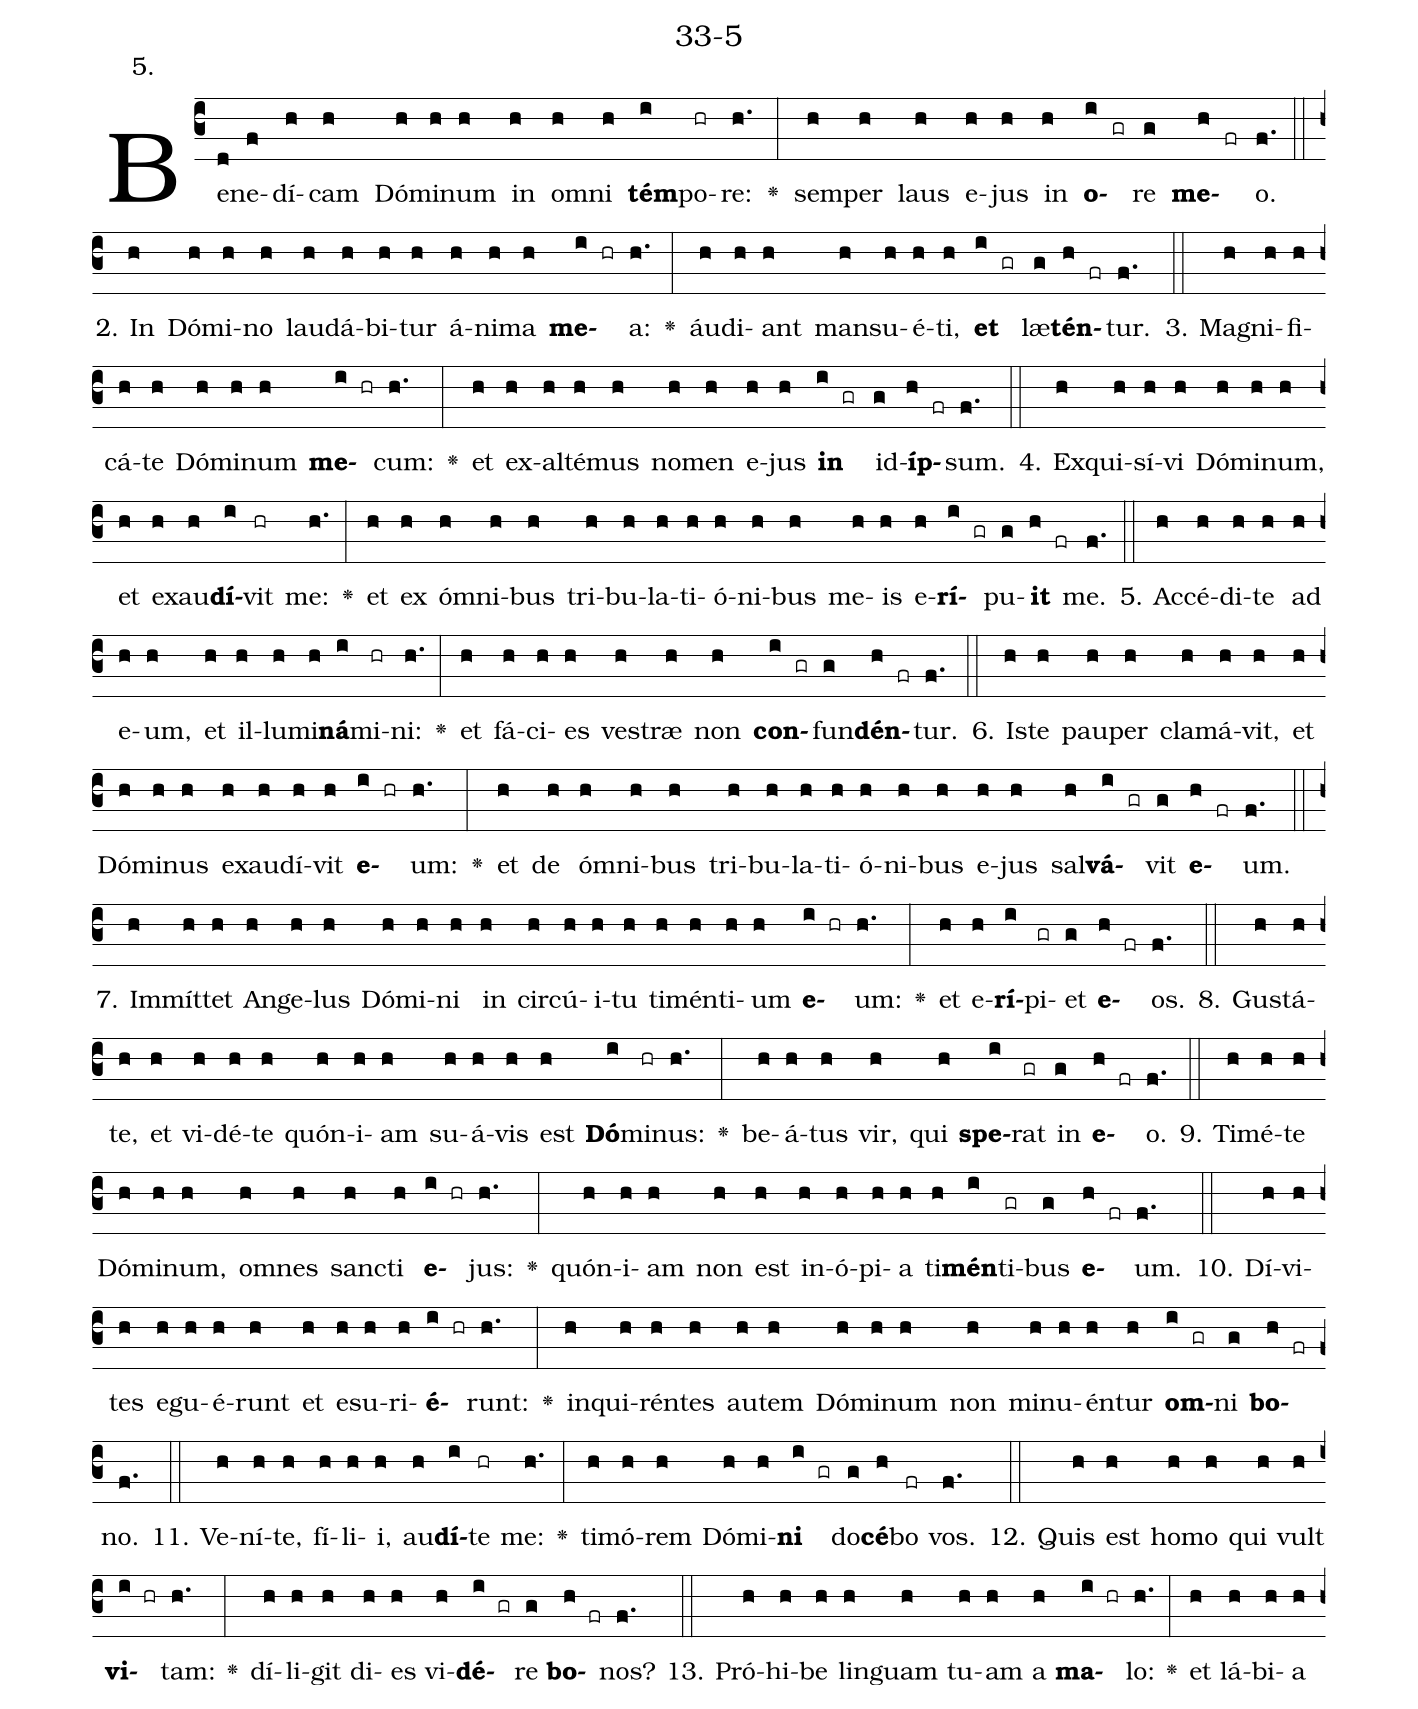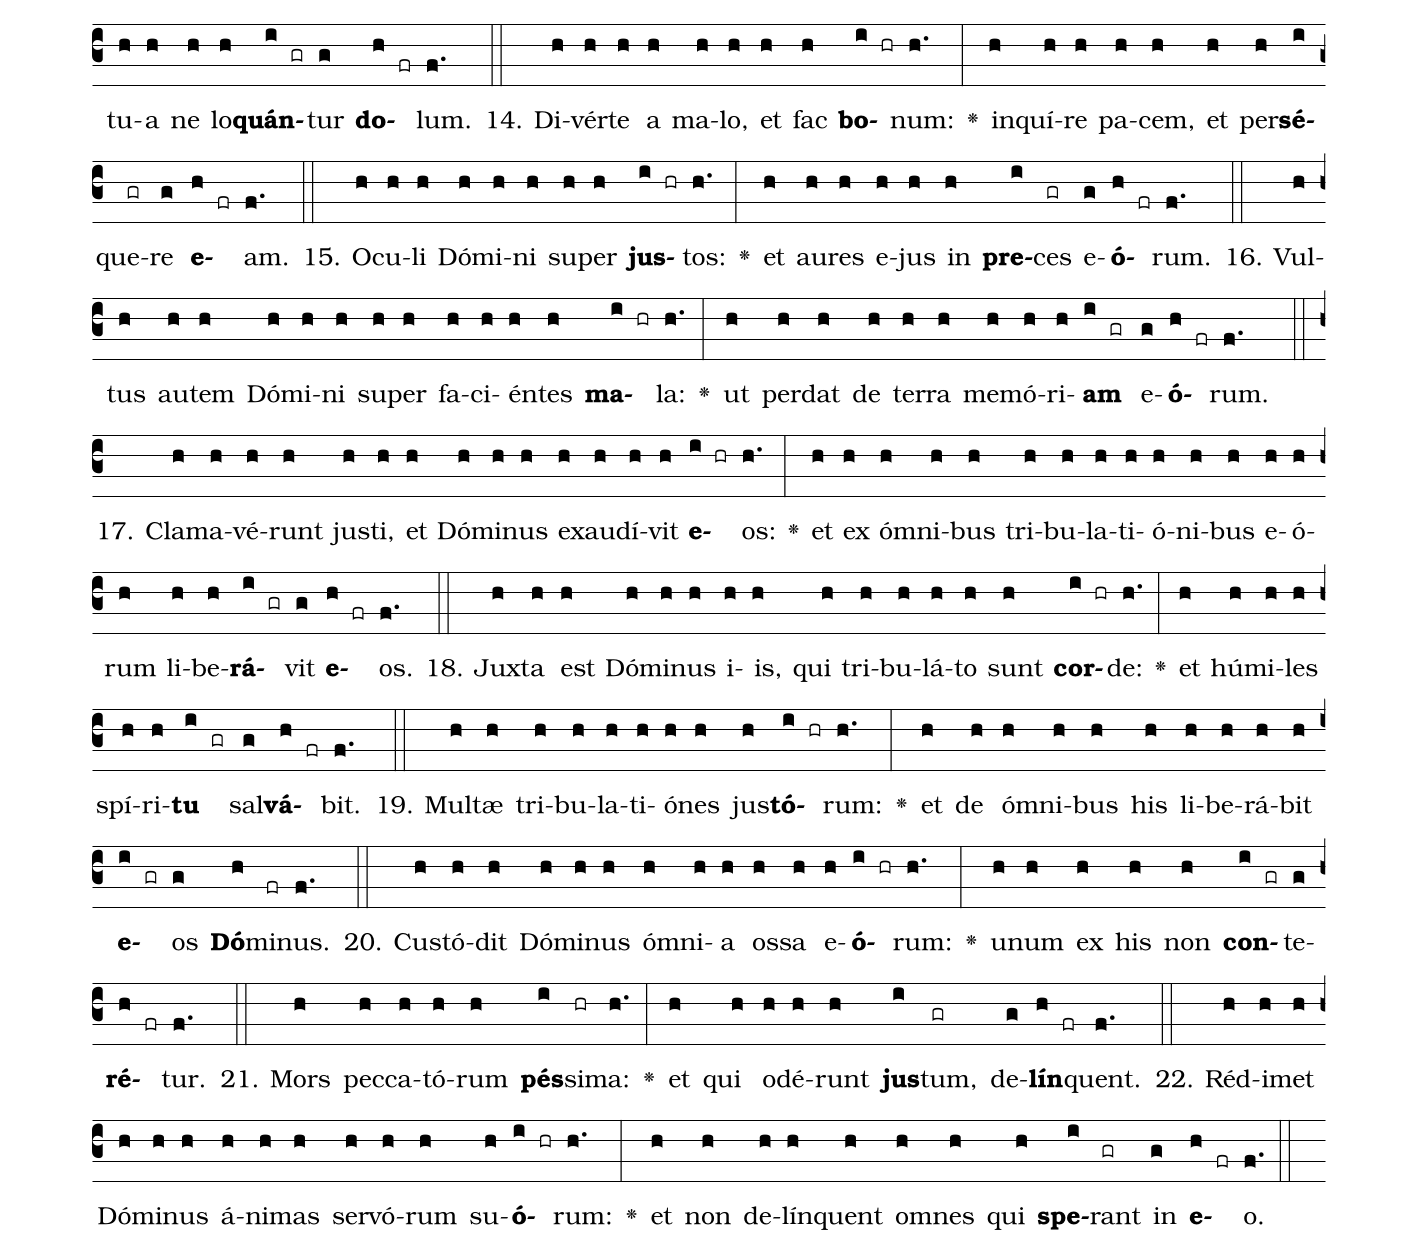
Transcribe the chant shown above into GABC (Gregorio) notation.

name: 33-5;
annotation: 5.;
%%
(c3)Be(d)ne(f)dí(h)cam(h) Dó(h)mi(h)num(h) in(h) om(h)ni(h) <b>tém</b>(i)po(hr)re:(h.) <v>\greheightstar</v>(:) sem(h)per(h) laus(h) e(h)jus(h) in(h) <b>o</b>(i gr)re(g) <b>me</b>(h fr)o.(f.) (::)
2. In(h) Dó(h)mi(h)no(h) lau(h)dá(h)bi(h)tur(h) á(h)ni(h)ma(h) <b>me</b>(i hr)a:(h.) <v>\greheightstar</v>(:) áu(h)di(h)ant(h) man(h)su(h)é(h)ti,(h) <b>et</b>(i gr) læ(g)<b>tén</b>(h fr)tur.(f.) (::)
3. Ma(h)gni(h)fi(h)cá(h)te(h) Dó(h)mi(h)num(h) <b>me</b>(i hr)cum:(h.) <v>\greheightstar</v>(:) et(h) ex(h)al(h)té(h)mus(h) no(h)men(h) e(h)jus(h) <b>in</b>(i gr) id(g)<b>íp</b>(h fr)sum.(f.) (::)
4. Ex(h)qui(h)sí(h)vi(h) Dó(h)mi(h)num,(h) et(h) ex(h)au(h)<b>dí</b>(i)vit(hr) me:(h.) <v>\greheightstar</v>(:) et(h) ex(h) óm(h)ni(h)bus(h) tri(h)bu(h)la(h)ti(h)ó(h)ni(h)bus(h) me(h)is(h) e(h)<b>rí</b>(i gr)pu(g)<b>it</b>(h fr) me.(f.) (::)
5. Ac(h)cé(h)di(h)te(h) ad(h) e(h)um,(h) et(h) il(h)lu(h)mi(h)<b>ná</b>(i)mi(hr)ni:(h.) <v>\greheightstar</v>(:) et(h) fá(h)ci(h)es(h) ves(h)træ(h) non(h) <b>con</b>(i gr)fun(g)<b>dén</b>(h fr)tur.(f.) (::)
6. Is(h)te(h) pau(h)per(h) cla(h)má(h)vit,(h) et(h) Dó(h)mi(h)nus(h) ex(h)au(h)dí(h)vit(h) <b>e</b>(i hr)um:(h.) <v>\greheightstar</v>(:) et(h) de(h) óm(h)ni(h)bus(h) tri(h)bu(h)la(h)ti(h)ó(h)ni(h)bus(h) e(h)jus(h) sal(h)<b>vá</b>(i gr)vit(g) <b>e</b>(h fr)um.(f.) (::)
7. Im(h)mít(h)tet(h) An(h)ge(h)lus(h) Dó(h)mi(h)ni(h) in(h) cir(h)cú(h)i(h)tu(h) ti(h)mén(h)ti(h)um(h) <b>e</b>(i hr)um:(h.) <v>\greheightstar</v>(:) et(h) e(h)<b>rí</b>(i)pi(gr)et(g) <b>e</b>(h fr)os.(f.) (::)
8. Gus(h)tá(h)te,(h) et(h) vi(h)dé(h)te(h) quón(h)i(h)am(h) su(h)á(h)vis(h) est(h) <b>Dó</b>(i)mi(hr)nus:(h.) <v>\greheightstar</v>(:) be(h)á(h)tus(h) vir,(h) qui(h) <b>spe</b>(i)rat(gr) in(g) <b>e</b>(h fr)o.(f.) (::)
9. Ti(h)mé(h)te(h) Dó(h)mi(h)num,(h) om(h)nes(h) sanc(h)ti(h) <b>e</b>(i hr)jus:(h.) <v>\greheightstar</v>(:) quón(h)i(h)am(h) non(h) est(h) in(h)ó(h)pi(h)a(h) ti(h)<b>mén</b>(i)ti(gr)bus(g) <b>e</b>(h fr)um.(f.) (::)
10. Dí(h)vi(h)tes(h) e(h)gu(h)é(h)runt(h) et(h) e(h)su(h)ri(h)<b>é</b>(i hr)runt:(h.) <v>\greheightstar</v>(:) in(h)qui(h)rén(h)tes(h) au(h)tem(h) Dó(h)mi(h)num(h) non(h) mi(h)nu(h)én(h)tur(h) <b>om</b>(i gr)ni(g) <b>bo</b>(h fr)no.(f.) (::)
11. Ve(h)ní(h)te,(h) fí(h)li(h)i,(h) au(h)<b>dí</b>(i)te(hr) me:(h.) <v>\greheightstar</v>(:) ti(h)mó(h)rem(h) Dó(h)mi(h)<b>ni</b>(i gr) do(g)<b>cé</b>(h)bo(fr) vos.(f.) (::)
12. Quis(h) est(h) ho(h)mo(h) qui(h) vult(h) <b>vi</b>(i hr)tam:(h.) <v>\greheightstar</v>(:) dí(h)li(h)git(h) di(h)es(h) vi(h)<b>dé</b>(i gr)re(g) <b>bo</b>(h fr)nos?(f.) (::)
13. Pró(h)hi(h)be(h) lin(h)guam(h) tu(h)am(h) a(h) <b>ma</b>(i hr)lo:(h.) <v>\greheightstar</v>(:) et(h) lá(h)bi(h)a(h) tu(h)a(h) ne(h) lo(h)<b>quán</b>(i gr)tur(g) <b>do</b>(h fr)lum.(f.) (::)
14. Di(h)vér(h)te(h) a(h) ma(h)lo,(h) et(h) fac(h) <b>bo</b>(i hr)num:(h.) <v>\greheightstar</v>(:) in(h)quí(h)re(h) pa(h)cem,(h) et(h) per(h)<b>sé</b>(i)que(gr)re(g) <b>e</b>(h fr)am.(f.) (::)
15. O(h)cu(h)li(h) Dó(h)mi(h)ni(h) su(h)per(h) <b>jus</b>(i hr)tos:(h.) <v>\greheightstar</v>(:) et(h) au(h)res(h) e(h)jus(h) in(h) <b>pre</b>(i)ces(gr) e(g)<b>ó</b>(h fr)rum.(f.) (::)
16. Vul(h)tus(h) au(h)tem(h) Dó(h)mi(h)ni(h) su(h)per(h) fa(h)ci(h)én(h)tes(h) <b>ma</b>(i hr)la:(h.) <v>\greheightstar</v>(:) ut(h) per(h)dat(h) de(h) ter(h)ra(h) me(h)mó(h)ri(h)<b>am</b>(i gr) e(g)<b>ó</b>(h fr)rum.(f.) (::)
17. Cla(h)ma(h)vé(h)runt(h) jus(h)ti,(h) et(h) Dó(h)mi(h)nus(h) ex(h)au(h)dí(h)vit(h) <b>e</b>(i hr)os:(h.) <v>\greheightstar</v>(:) et(h) ex(h) óm(h)ni(h)bus(h) tri(h)bu(h)la(h)ti(h)ó(h)ni(h)bus(h) e(h)ó(h)rum(h) li(h)be(h)<b>rá</b>(i gr)vit(g) <b>e</b>(h fr)os.(f.) (::)
18. Jux(h)ta(h) est(h) Dó(h)mi(h)nus(h) i(h)is,(h) qui(h) tri(h)bu(h)lá(h)to(h) sunt(h) <b>cor</b>(i hr)de:(h.) <v>\greheightstar</v>(:) et(h) hú(h)mi(h)les(h) spí(h)ri(h)<b>tu</b>(i gr) sal(g)<b>vá</b>(h fr)bit.(f.) (::)
19. Mul(h)tæ(h) tri(h)bu(h)la(h)ti(h)ó(h)nes(h) jus(h)<b>tó</b>(i hr)rum:(h.) <v>\greheightstar</v>(:) et(h) de(h) óm(h)ni(h)bus(h) his(h) li(h)be(h)rá(h)bit(h) <b>e</b>(i gr)os(g) <b>Dó</b>(h)mi(fr)nus.(f.) (::)
20. Cus(h)tó(h)dit(h) Dó(h)mi(h)nus(h) óm(h)ni(h)a(h) os(h)sa(h) e(h)<b>ó</b>(i hr)rum:(h.) <v>\greheightstar</v>(:) u(h)num(h) ex(h) his(h) non(h) <b>con</b>(i gr)te(g)<b>ré</b>(h fr)tur.(f.) (::)
21. Mors(h) pec(h)ca(h)tó(h)rum(h) <b>pés</b>(i)si(hr)ma:(h.) <v>\greheightstar</v>(:) et(h) qui(h) o(h)dé(h)runt(h) <b>jus</b>(i)tum,(gr) de(g)<b>lín</b>(h fr)quent.(f.) (::)
22. Réd(h)i(h)met(h) Dó(h)mi(h)nus(h) á(h)ni(h)mas(h) ser(h)vó(h)rum(h) su(h)<b>ó</b>(i hr)rum:(h.) <v>\greheightstar</v>(:) et(h) non(h) de(h)lín(h)quent(h) om(h)nes(h) qui(h) <b>spe</b>(i)rant(gr) in(g) <b>e</b>(h fr)o.(f.) (::)
